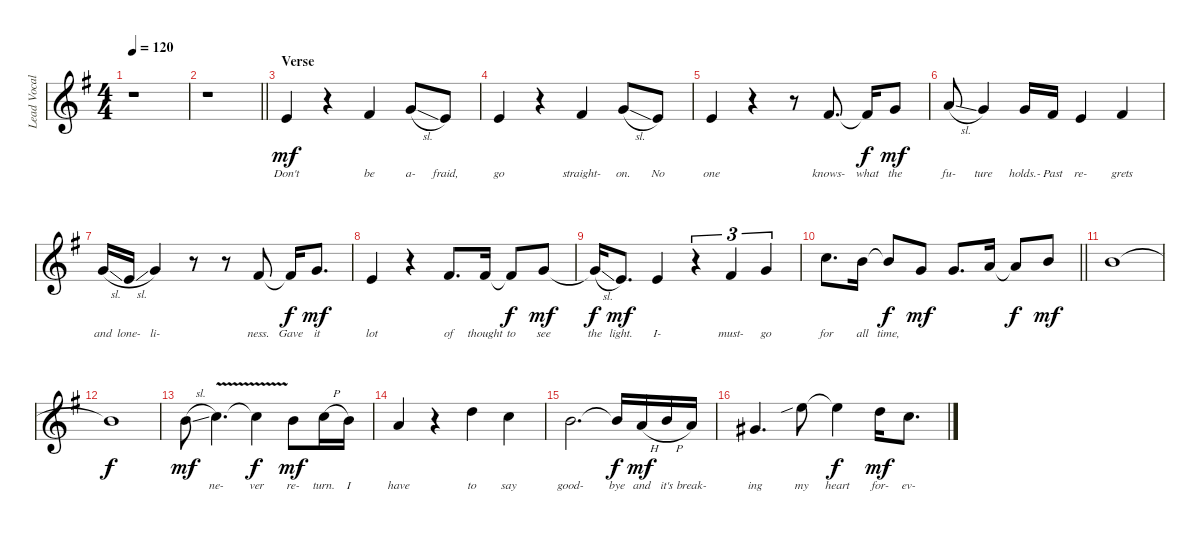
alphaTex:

\track ("Lead Vocals" "Lead Vocal") {instrument lead1square}
\staff {score}
\tuning (E4 B3 G3 D3 A2 E2) {hide}
\ts (4 4)
\tempo 120
\clef g2
\ks eminor
r.1{dy mf} |
\barLineRight lightlight
r.1 |
\section ("" "Verse")
9.3.4{lyrics (0 "Don't") lyrics (1 "") lyrics (2 "") lyrics (3 "") lyrics (4 "")} r.4 11.3.4{lyrics (0 "be") lyrics (1 "") lyrics (2 "") lyrics (3 "") lyrics (4 "")} 12.3{sl}.8{lyrics (0 "a-") lyrics (1 "") lyrics (2 "") lyrics (3 "") lyrics (4 "")} 9.3.8{lyrics (0 "fraid,") lyrics (1 "") lyrics (2 "") lyrics (3 "") lyrics (4 "")} |
9.3.4{lyrics (0 "go") lyrics (1 "") lyrics (2 "") lyrics (3 "") lyrics (4 "")} r.4 11.3.4{lyrics (0 "straight-") lyrics (1 "") lyrics (2 "") lyrics (3 "") lyrics (4 "")} 12.3{sl}.8{lyrics (0 "on.") lyrics (1 "") lyrics (2 "") lyrics (3 "") lyrics (4 "")} 9.3.8{lyrics (0 "No") lyrics (1 "") lyrics (2 "") lyrics (3 "") lyrics (4 "")} |
9.3.4{lyrics (0 "one") lyrics (1 "") lyrics (2 "") lyrics (3 "") lyrics (4 "")} r.4 r.8 11.3.8{d lyrics (0 "knows-") lyrics (1 "") lyrics (2 "") lyrics (3 "") lyrics (4 "")} 11.3{t}.16{lyrics (0 "what") lyrics (1 "") lyrics (2 "") lyrics (3 "") lyrics (4 "") dy f} 12.3.8{lyrics (0 "the") lyrics (1 "") lyrics (2 "") lyrics (3 "") lyrics (4 "") dy mf} |
14.3{sl}.8{lyrics (0 "fu-") lyrics (1 "") lyrics (2 "") lyrics (3 "") lyrics (4 "")} 12.3.4{lyrics (0 "ture") lyrics (1 "") lyrics (2 "") lyrics (3 "") lyrics (4 "")} 12.3.16{lyrics (0 "holds.-") lyrics (1 "") lyrics (2 "") lyrics (3 "") lyrics (4 "")} 11.3.16{lyrics (0 "Past") lyrics (1 "") lyrics (2 "") lyrics (3 "") lyrics (4 "")} 9.3.4{lyrics (0 "re-") lyrics (1 "") lyrics (2 "") lyrics (3 "") lyrics (4 "")} 11.3.4{lyrics (0 "grets") lyrics (1 "") lyrics (2 "") lyrics (3 "") lyrics (4 "")} |
12.3{sl}.16{lyrics (0 "and") lyrics (1 "") lyrics (2 "") lyrics (3 "") lyrics (4 "")} 9.3{sl}.16{lyrics (0 "lone-") lyrics (1 "") lyrics (2 "") lyrics (3 "") lyrics (4 "")} 12.3.4{lyrics (0 "li-") lyrics (1 "") lyrics (2 "") lyrics (3 "") lyrics (4 "")} r.8 r.8 11.3.8{lyrics (0 "ness.") lyrics (1 "") lyrics (2 "") lyrics (3 "") lyrics (4 "")} 11.3{t}.16{lyrics (0 "Gave") lyrics (1 "") lyrics (2 "") lyrics (3 "") lyrics (4 "") dy f} 12.3.8{d lyrics (0 "it") lyrics (1 "") lyrics (2 "") lyrics (3 "") lyrics (4 "") dy mf} |
9.3.4{lyrics (0 "lot") lyrics (1 "") lyrics (2 "") lyrics (3 "") lyrics (4 "")} r.4 11.3.8{d lyrics (0 "of") lyrics (1 "") lyrics (2 "") lyrics (3 "") lyrics (4 "")} 11.3.16{lyrics (0 "thought") lyrics (1 "") lyrics (2 "") lyrics (3 "") lyrics (4 "")} 11.3{t}.8{lyrics (0 "to") lyrics (1 "") lyrics (2 "") lyrics (3 "") lyrics (4 "") dy f} 12.3.8{lyrics (0 "see") lyrics (1 "") lyrics (2 "") lyrics (3 "") lyrics (4 "") dy mf} |
12.3{sl t}.16{lyrics (0 "the") lyrics (1 "") lyrics (2 "") lyrics (3 "") lyrics (4 "") dy f} 9.3.8{d lyrics (0 "light.") lyrics (1 "") lyrics (2 "") lyrics (3 "") lyrics (4 "") dy mf} 9.3.4{lyrics (0 "I-") lyrics (1 "") lyrics (2 "") lyrics (3 "") lyrics (4 "")} r.4{tu (3 2)} 11.3.4{tu (3 2) lyrics (0 "must-") lyrics (1 "") lyrics (2 "") lyrics (3 "") lyrics (4 "")} 12.3.4{tu (3 2) lyrics (0 "go") lyrics (1 "") lyrics (2 "") lyrics (3 "") lyrics (4 "")} |
\barLineRight lightlight
13.2.8{d lyrics (0 "for") lyrics (1 "") lyrics (2 "") lyrics (3 "") lyrics (4 "")} 12.2.16{lyrics (0 "all") lyrics (1 "") lyrics (2 "") lyrics (3 "") lyrics (4 "")} 12.2{t}.8{lyrics (0 "time,") lyrics (1 "") lyrics (2 "") lyrics (3 "") lyrics (4 "") dy f} 12.3.8{lyrics (0 "") lyrics (1 "") lyrics (2 "") lyrics (3 "") lyrics (4 "") dy mf} 12.3.8{d lyrics (0 "") lyrics (1 "") lyrics (2 "") lyrics (3 "") lyrics (4 "")} 10.2.16{lyrics (0 "") lyrics (1 "") lyrics (2 "") lyrics (3 "") lyrics (4 "")} 10.2{t}.8{lyrics (0 "") lyrics (1 "") lyrics (2 "") lyrics (3 "") lyrics (4 "") dy f} 12.2.8{lyrics (0 "") lyrics (1 "") lyrics (2 "") lyrics (3 "") lyrics (4 "") dy mf} |
\section ("" "")
12.2.1{lyrics (0 "") lyrics (1 "") lyrics (2 "") lyrics (3 "") lyrics (4 "")} |
12.2{t}.1{lyrics (0 "") lyrics (1 "") lyrics (2 "") lyrics (3 "") lyrics (4 "") dy f} |
12.2{sl}.8{lyrics (0 "") lyrics (1 "") lyrics (2 "") lyrics (3 "") lyrics (4 "") dy mf} 13.2{v}.4{d lyrics (0 "ne-") lyrics (1 "") lyrics (2 "") lyrics (3 "") lyrics (4 "")} 13.2{t}.4{lyrics (0 "ver") lyrics (1 "") lyrics (2 "") lyrics (3 "") lyrics (4 "") dy f} 12.2.8{lyrics (0 "re-") lyrics (1 "") lyrics (2 "") lyrics (3 "") lyrics (4 "") dy mf} 13.2{h}.16{lyrics (0 "turn.") lyrics (1 "") lyrics (2 "") lyrics (3 "") lyrics (4 "")} 12.2.16{lyrics (0 "I") lyrics (1 "") lyrics (2 "") lyrics (3 "") lyrics (4 "")} |
10.2.4{lyrics (0 "have") lyrics (1 "") lyrics (2 "") lyrics (3 "") lyrics (4 "")} r.4 10.1.4{lyrics (0 "to") lyrics (1 "") lyrics (2 "") lyrics (3 "") lyrics (4 "")} 13.2.4{lyrics (0 "say") lyrics (1 "") lyrics (2 "") lyrics (3 "") lyrics (4 "")} |
12.2.2{d lyrics (0 "good-") lyrics (1 "") lyrics (2 "") lyrics (3 "") lyrics (4 "")} 12.2{t}.16{lyrics (0 "bye") lyrics (1 "") lyrics (2 "") lyrics (3 "") lyrics (4 "") dy f} 10.2{h}.16{lyrics (0 "and") lyrics (1 "") lyrics (2 "") lyrics (3 "") lyrics (4 "") dy mf} 12.2{h}.16{lyrics (0 "it's") lyrics (1 "") lyrics (2 "") lyrics (3 "") lyrics (4 "")} 10.2.16{lyrics (0 "break-") lyrics (1 "") lyrics (2 "") lyrics (3 "") lyrics (4 "")} |
9.2.4{d lyrics (0 "ing") lyrics (1 "") lyrics (2 "") lyrics (3 "") lyrics (4 "")} 12.1{sib}.8{lyrics (0 "my") lyrics (1 "") lyrics (2 "") lyrics (3 "") lyrics (4 "")} 12.1{t}.4{lyrics (0 "heart") lyrics (1 "") lyrics (2 "") lyrics (3 "") lyrics (4 "") dy f} 10.1.16{lyrics (0 "for-") lyrics (1 "") lyrics (2 "") lyrics (3 "") lyrics (4 "") dy mf} 13.2.8{d lyrics (0 "ev-") lyrics (1 "") lyrics (2 "") lyrics (3 "") lyrics (4 "")}
